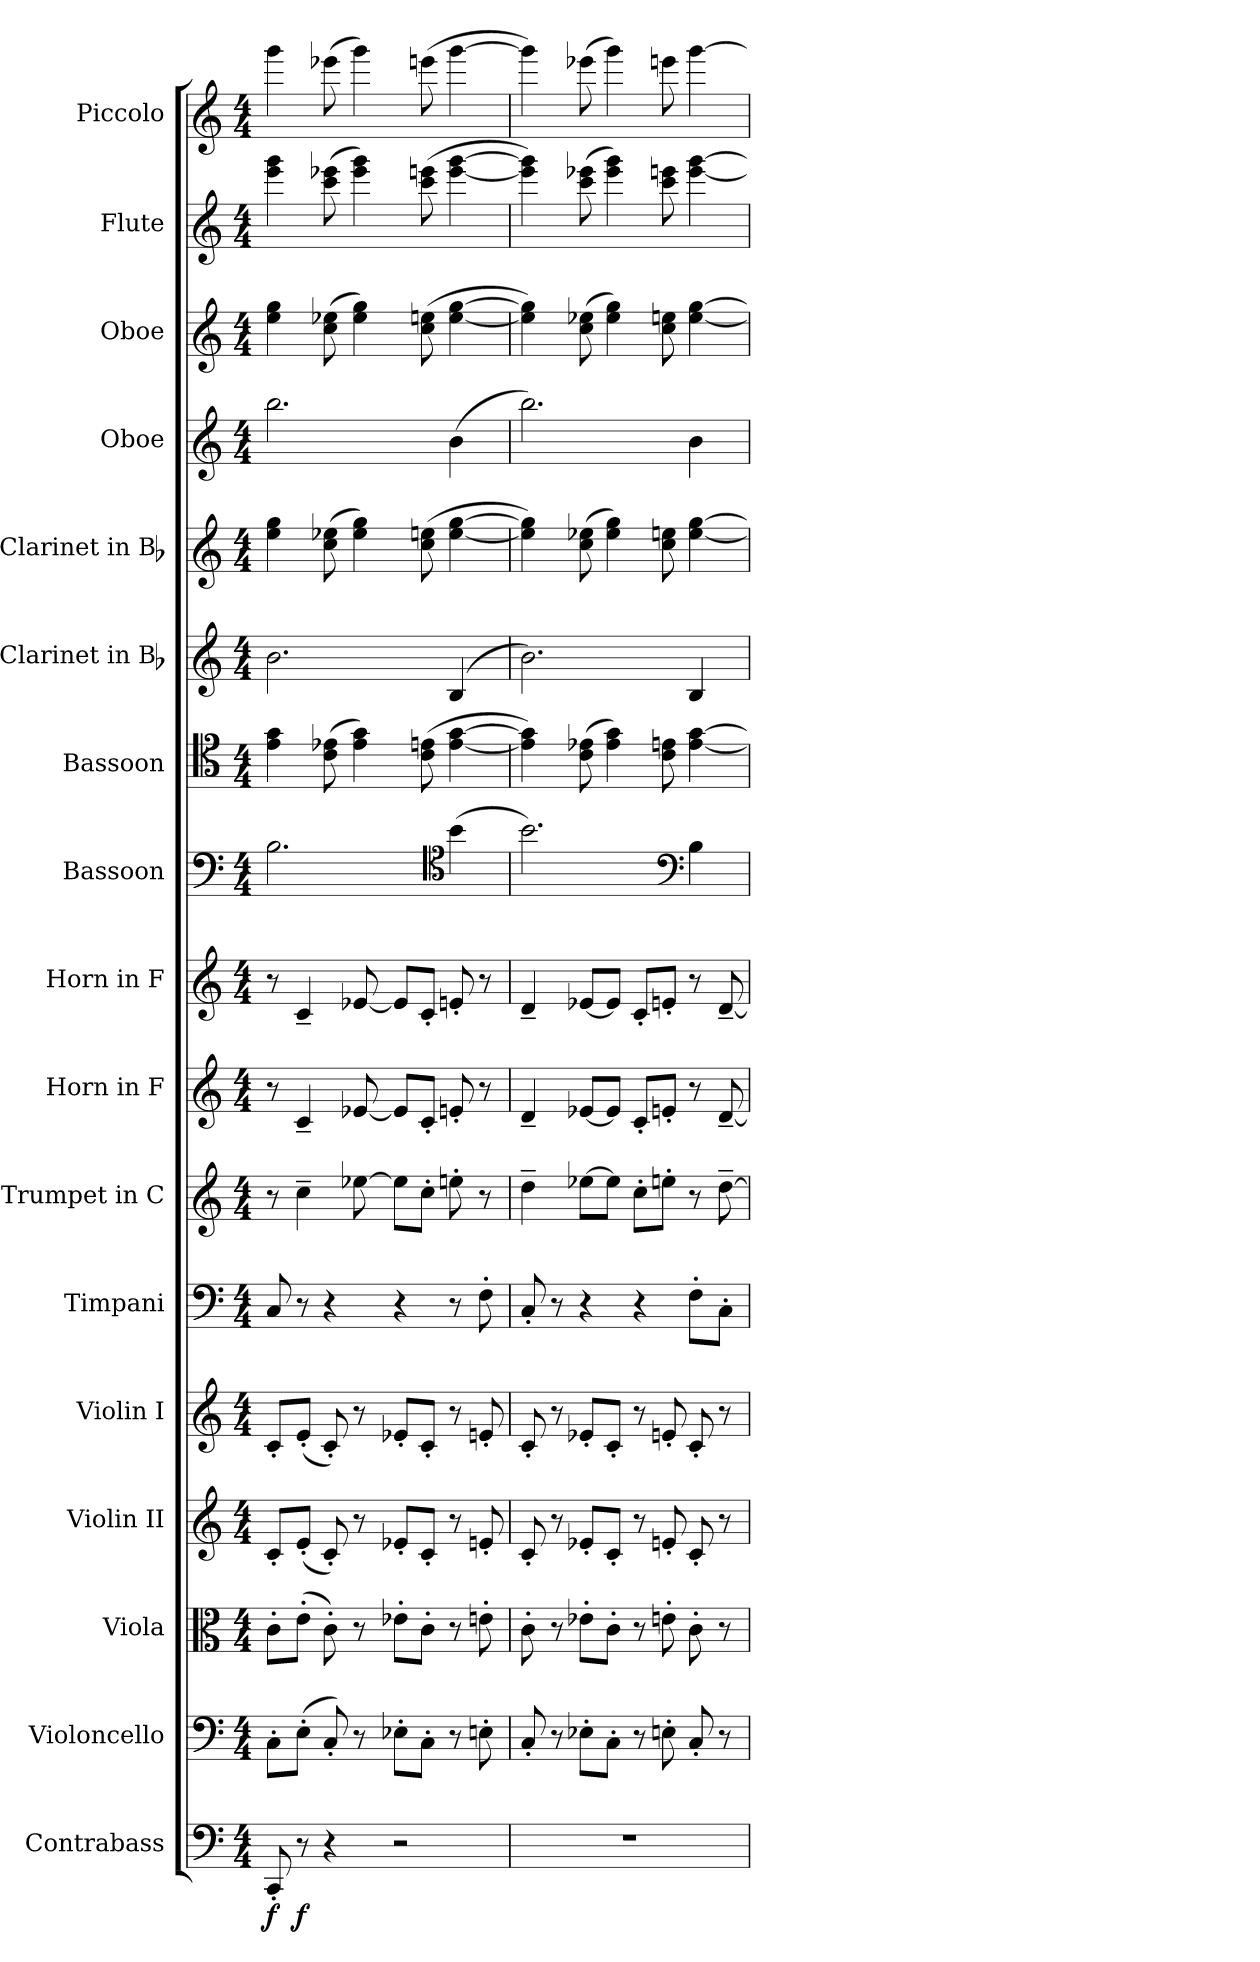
**kern	**dynam	**kern	**kern	**kern	**kern	**kern	**kern	**kern	**kern	**kern	**kern	**kern	**kern	**kern	**kern	**kern	**kern
*part17	*part17	*part16	*part15	*part14	*part13	*part12	*part11	*part10	*part9	*part8	*part7	*part6	*part5	*part4	*part3	*part2	*part1
*staff17	*staff17	*staff16	*staff15	*staff14	*staff13	*staff12	*staff11	*staff10	*staff9	*staff8	*staff7	*staff6	*staff5	*staff4	*staff3	*staff2	*staff1
*I"Contrabass	*	*I"Violoncello	*I"Viola	*I"Violin II	*I"Violin I	*I"Timpani	*I"Trumpet in C	*I"Horn in F	*I"Horn in F	*I"Bassoon	*I"Bassoon	*I"Clarinet in Bb	*I"Clarinet in Bb	*I"Oboe	*I"Oboe	*I"Flute	*I"Piccolo
*I'Cb.	*	*I'Vc.	*I'Vla.	*I'Vln. II	*I'Vln. I	*I'Timp.	*	*I'Hn.	*I'Hn.	*I'Bsn.	*I'Bsn.	*I'Cl.	*I'Cl.	*I'Ob.	*I'Ob.	*I'Fl.	*I'Picc.
*clefF4	*	*clefF4	*clefC3	*clefG2	*clefG2	*clefF4	*clefG2	*clefG2	*clefG2	*clefF4	*clefC4	*clefG2	*clefG2	*clefG2	*clefG2	*clefG2	*clefG2
*k[]	*	*k[]	*k[]	*k[]	*k[]	*	*k[]	*	*	*k[]	*k[]	*k[]	*k[]	*k[]	*k[]	*k[]	*k[]
*M4/4	*	*M4/4	*M4/4	*M4/4	*M4/4	*M4/4	*M4/4	*M4/4	*M4/4	*M4/4	*M4/4	*M4/4	*M4/4	*M4/4	*M4/4	*M4/4	*M4/4
=1	=1	=1	=1	=1	=1	=1	=1	=1	=1	=1	=1	=1	=1	=1	=1	=1	=1
8CC'	f	8C'L	8c'L	8c'L	8c'L	8C	8r	8r	8r	2.B	4e 4g	2.b	4ee 4gg	2.bb	4ee 4gg	4eee 4ggg	4ggg
8r	f	(8E'J	(8e'J	(8e'J	(8e'J	8r	4cc~	4c~	4c~	.	.	.	.	.	.	.	.
4r	.	8C')	8c')	8c')	8c')	4r	.	.	.	.	(8c 8e-X	.	(8cc 8ee-X	.	(8cc 8ee-X	(8ccc 8eee-X	(8eee-X
.	.	8r	8r	8r	8r	.	[8ee-X	[8e-X	[8e-X	.	4e- 4g)	.	4ee- 4gg)	.	4ee- 4gg)	4eee- 4ggg)	4ggg)
2r	.	8E-X'L	8e-X'L	8e-X'L	8e-X'L	4r	8ee-L]	8e-L]	8e-L]	.	.	.	.	.	.	.	.
.	.	8C'J	8c'J	8c'J	8c'J	.	8cc'J	8c'J	8c'J	.	(8c 8en	.	(8cc 8een	.	(8cc 8een	(8ccc 8eeen	(8eeen
*	*	*	*	*	*	*	*	*	*	*clefC4	*	*	*	*	*	*	*
.	.	8r	8r	8r	8r	8r	8een'	8en'	8en'	(4b	[4e [4g	(4B	[4ee [4gg	(4b	[4ee [4gg	[4eee [4ggg	[4ggg
.	.	8En'	8en'	8en'	8en'	8F'	8r	8r	8r	.	.	.	.	.	.	.	.
=2	=2	=2	=2	=2	=2	=2	=2	=2	=2	=2	=2	=2	=2	=2	=2	=2	=2
1r	.	8C'	8c'	8c'	8c'	8C'	4dd~	4d~	4d~	2.b)	4e] 4g])	2.b)	4ee] 4gg])	2.bb)	4ee] 4gg])	4eee] 4ggg])	4ggg])
.	.	8r	8r	8r	8r	8r	.	.	.	.	.	.	.	.	.	.	.
.	.	8E-X'L	8e-X'L	8e-X'L	8e-X'L	4r	[8ee-XL	[8e-XL	[8e-XL	.	(8c 8e-X	.	(8cc 8ee-X	.	(8cc 8ee-X	(8ccc 8eee-X	(8eee-X
.	.	8C'J	8c'J	8c'J	8c'J	.	8ee-J]	8e-J]	8e-J]	.	4e- 4g)	.	4ee- 4gg)	.	4ee- 4gg)	4eee- 4ggg)	4ggg)
.	.	8r	8r	8r	8r	4r	8cc'L	8c'L	8c'L	.	.	.	.	.	.	.	.
.	.	8En'	8en'	8en'	8en'	.	8een'J	8en'J	8en'J	.	8c 8en	.	8cc 8een	.	8cc 8een	8ccc 8eeen	8eeen
*	*	*	*	*	*	*	*	*	*	*clefF4	*	*	*	*	*	*	*
.	.	8C'	8c'	8c'	8c'	8F'L	8r	8r	8r	4B	[4e [4g	4B	[4ee [4gg	4b	[4ee [4gg	[4eee [4ggg	[4ggg
.	.	8r	8r	8r	8r	8C'J	[8dd~	[8d~	[8d~	.	.	.	.	.	.	.	.
=	=	=	=	=	=	=	=	=	=	=	=	=	=	=	=	=	=
*-	*-	*-	*-	*-	*-	*-	*-	*-	*-	*-	*-	*-	*-	*-	*-	*-	*-
